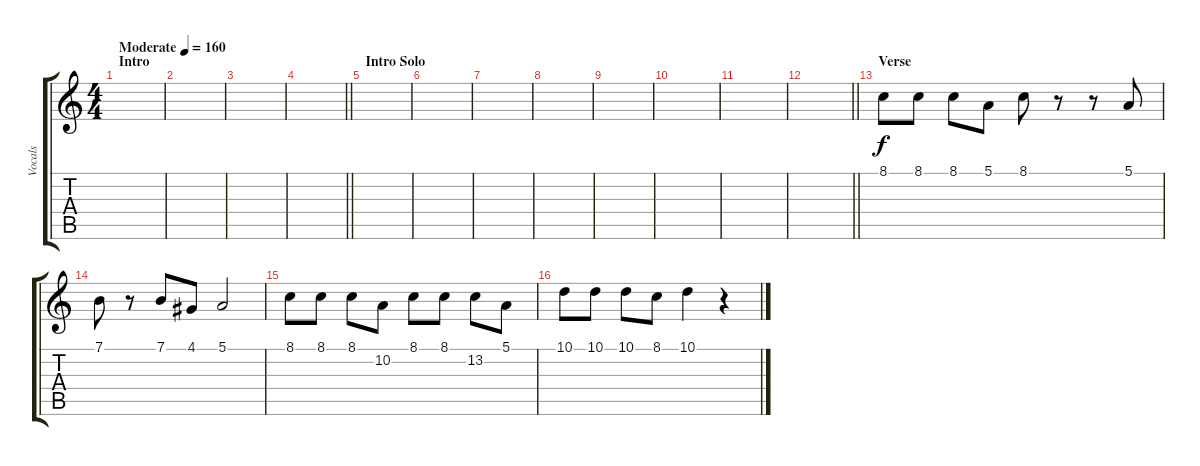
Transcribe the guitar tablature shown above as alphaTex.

\track ("Vocals" "Vocals") {instrument lead2sawtooth}
\staff {score tabs}
\tuning (E4 B3 G3 D3 A2 E2) {hide}
\ts (4 4)
\section ("" "Intro")
\tempo (160 "Moderate")
\clef g2
\ks c
|
|
|
\barLineRight lightlight
|
\section ("" "Intro Solo")
|
|
|
|
|
|
|
\barLineRight lightlight
|
\section ("" "Verse")
8.1.8 8.1.8 8.1.8 5.1.8 8.1.8 r.8 r.8 5.1.8 |
7.1.8 r.8 7.1.8 4.1.8 5.1.2 |
8.1.8 8.1.8 8.1.8 10.2.8 8.1.8 8.1.8 13.2.8 5.1.8 |
10.1.8 10.1.8 10.1.8 8.1.8 10.1.4 r.4
